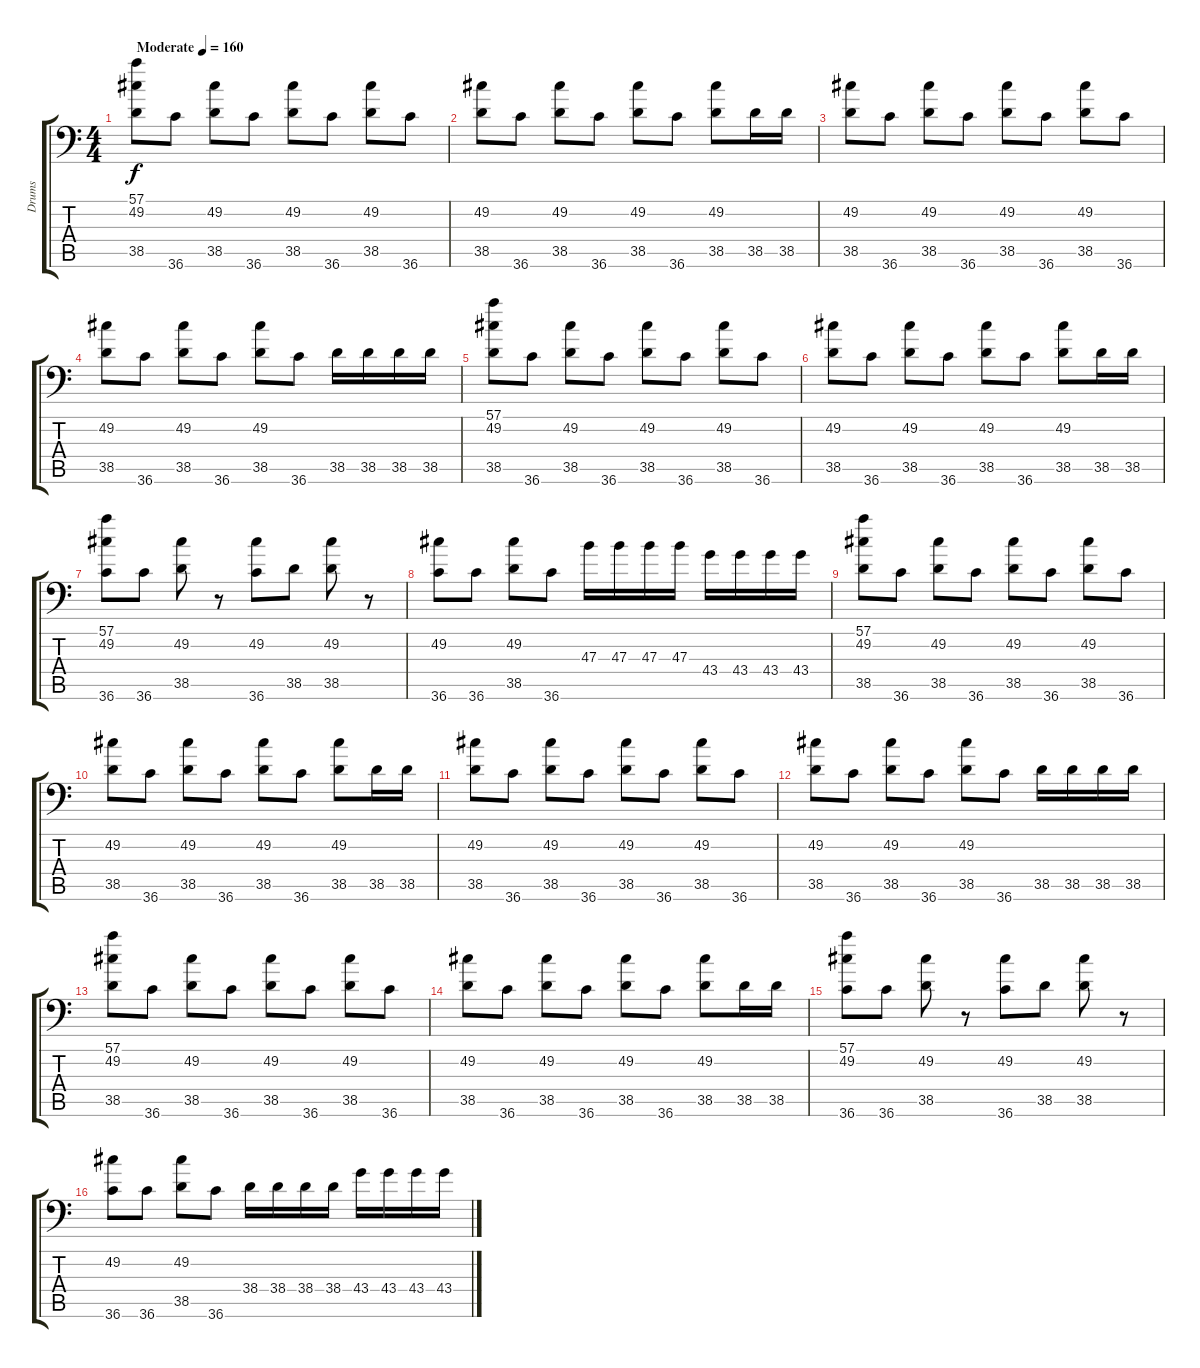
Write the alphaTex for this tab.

\track ("Drums" "Drums") {instrument acousticgrandpiano}
\staff {score tabs}
\tuning (C-1 C-1 C-1 C-1 C-1 C-1) {hide}
\ts (4 4)
\tempo (160 "Moderate")
\clef f4
\ks c
(57.1 49.2 38.5).8{dy f instrument acousticgrandpiano} 36.6.8 (49.2 38.5).8 36.6.8 (49.2 38.5).8 36.6.8 (49.2 38.5).8 36.6.8 |
(49.2 38.5).8 36.6.8 (49.2 38.5).8 36.6.8 (49.2 38.5).8 36.6.8 (49.2 38.5).8 38.5.16 38.5.16 |
(49.2 38.5).8 36.6.8 (49.2 38.5).8 36.6.8 (49.2 38.5).8 36.6.8 (49.2 38.5).8 36.6.8 |
(49.2 38.5).8 36.6.8 (49.2 38.5).8 36.6.8 (49.2 38.5).8 36.6.8 38.5.16 38.5.16 38.5.16 38.5.16 |
(57.1 49.2 38.5).8 36.6.8 (49.2 38.5).8 36.6.8 (49.2 38.5).8 36.6.8 (49.2 38.5).8 36.6.8 |
(49.2 38.5).8 36.6.8 (49.2 38.5).8 36.6.8 (49.2 38.5).8 36.6.8 (49.2 38.5).8 38.5.16 38.5.16 |
(57.1 49.2 36.6).8 36.6.8 (49.2 38.5).8 r.8 (49.2 36.6).8 38.5.8 (49.2 38.5).8 r.8 |
(49.2 36.6).8 36.6.8 (49.2 38.5).8 36.6.8 47.3.16 47.3.16 47.3.16 47.3.16 43.4.16 43.4.16 43.4.16 43.4.16 |
(57.1 49.2 38.5).8 36.6.8 (49.2 38.5).8 36.6.8 (49.2 38.5).8 36.6.8 (49.2 38.5).8 36.6.8 |
(49.2 38.5).8 36.6.8 (49.2 38.5).8 36.6.8 (49.2 38.5).8 36.6.8 (49.2 38.5).8 38.5.16 38.5.16 |
(49.2 38.5).8 36.6.8 (49.2 38.5).8 36.6.8 (49.2 38.5).8 36.6.8 (49.2 38.5).8 36.6.8 |
(49.2 38.5).8 36.6.8 (49.2 38.5).8 36.6.8 (49.2 38.5).8 36.6.8 38.5.16 38.5.16 38.5.16 38.5.16 |
(57.1 49.2 38.5).8 36.6.8 (49.2 38.5).8 36.6.8 (49.2 38.5).8 36.6.8 (49.2 38.5).8 36.6.8 |
(49.2 38.5).8 36.6.8 (49.2 38.5).8 36.6.8 (49.2 38.5).8 36.6.8 (49.2 38.5).8 38.5.16 38.5.16 |
(57.1 49.2 36.6).8 36.6.8 (49.2 38.5).8 r.8 (49.2 36.6).8 38.5.8 (49.2 38.5).8 r.8 |
(49.2 36.6).8 36.6.8 (49.2 38.5).8 36.6.8 38.4.16 38.4.16 38.4.16 38.4.16 43.4.16 43.4.16 43.4.16 43.4.16
